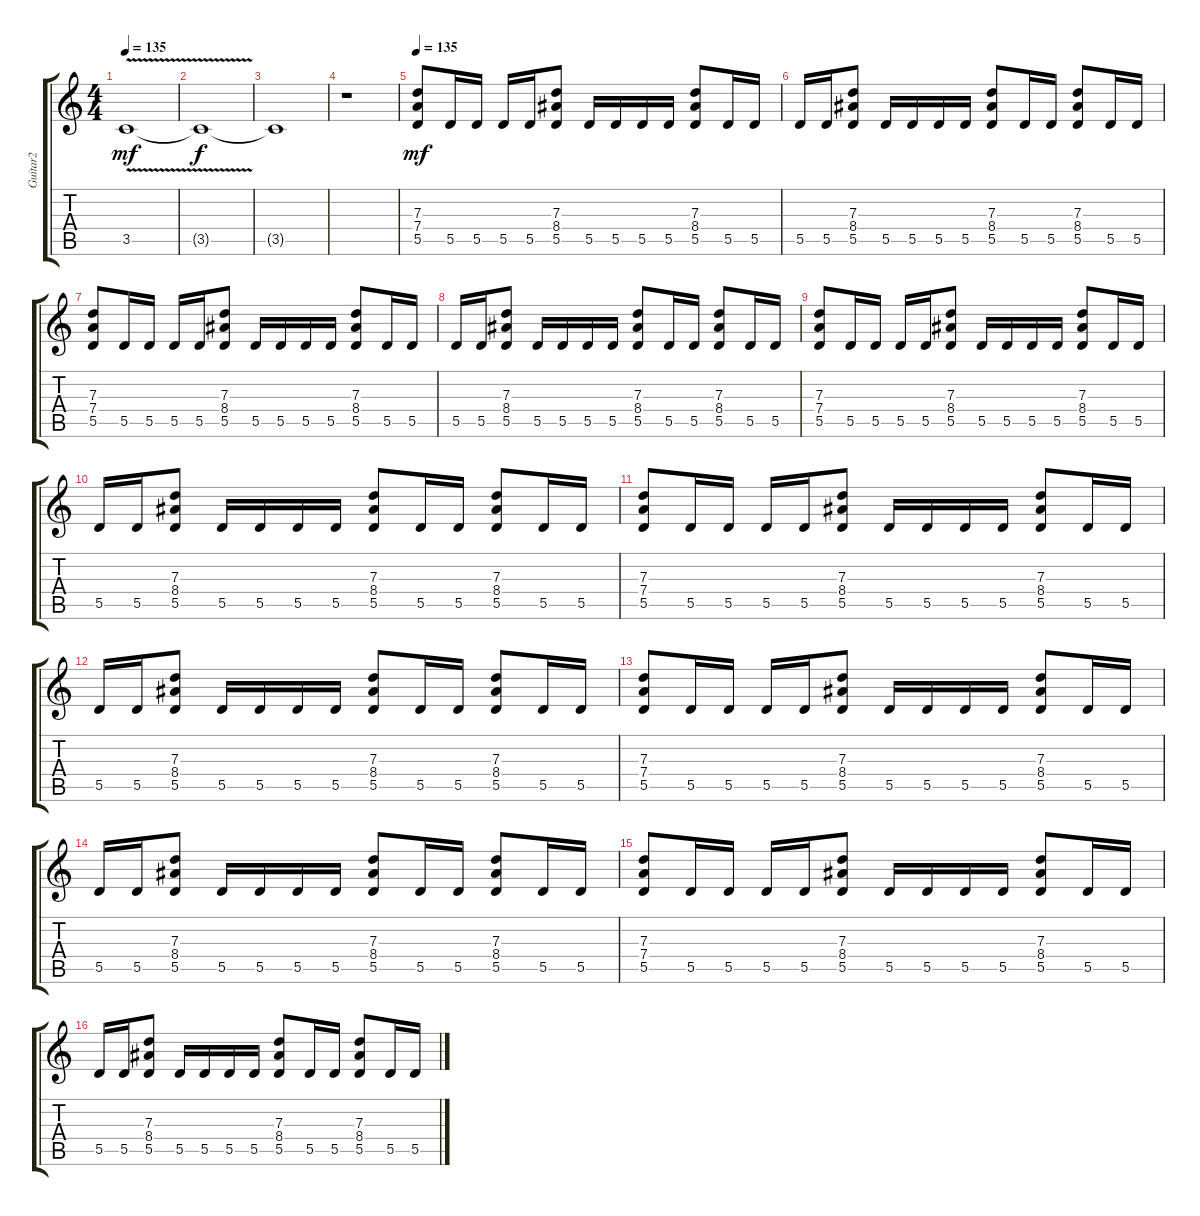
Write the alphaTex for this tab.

\track ("Guitar2" "Guitar2") {instrument acousticguitarsteel}
\staff {score tabs}
\tuning (E4 B3 G3 D3 A2 E2) {hide}
\ts (4 4)
\tempo 135
\clef g2
\ks c
3.5{v}.1{dy mf} |
3.5{t}.1{dy f} |
3.5{t}.1 |
r.1 |
\tempo 135
(7.3 7.4 5.5).8{dy mf instrument distortionguitar} 5.5.16 5.5.16 5.5.16 5.5.16 (7.3 8.4 5.5).8 5.5.16 5.5.16 5.5.16 5.5.16 (7.3 8.4 5.5).8 5.5.16 5.5.16 |
5.5.16 5.5.16 (7.3 8.4 5.5).8 5.5.16 5.5.16 5.5.16 5.5.16 (7.3 8.4 5.5).8 5.5.16 5.5.16 (7.3 8.4 5.5).8 5.5.16 5.5.16 |
(7.3 7.4 5.5).8 5.5.16 5.5.16 5.5.16 5.5.16 (7.3 8.4 5.5).8 5.5.16 5.5.16 5.5.16 5.5.16 (7.3 8.4 5.5).8 5.5.16 5.5.16 |
5.5.16 5.5.16 (7.3 8.4 5.5).8 5.5.16 5.5.16 5.5.16 5.5.16 (7.3 8.4 5.5).8 5.5.16 5.5.16 (7.3 8.4 5.5).8 5.5.16 5.5.16 |
(7.3 7.4 5.5).8 5.5.16 5.5.16 5.5.16 5.5.16 (7.3 8.4 5.5).8 5.5.16 5.5.16 5.5.16 5.5.16 (7.3 8.4 5.5).8 5.5.16 5.5.16 |
5.5.16 5.5.16 (7.3 8.4 5.5).8 5.5.16 5.5.16 5.5.16 5.5.16 (7.3 8.4 5.5).8 5.5.16 5.5.16 (7.3 8.4 5.5).8 5.5.16 5.5.16 |
(7.3 7.4 5.5).8 5.5.16 5.5.16 5.5.16 5.5.16 (7.3 8.4 5.5).8 5.5.16 5.5.16 5.5.16 5.5.16 (7.3 8.4 5.5).8 5.5.16 5.5.16 |
5.5.16 5.5.16 (7.3 8.4 5.5).8 5.5.16 5.5.16 5.5.16 5.5.16 (7.3 8.4 5.5).8 5.5.16 5.5.16 (7.3 8.4 5.5).8 5.5.16 5.5.16 |
(7.3 7.4 5.5).8 5.5.16 5.5.16 5.5.16 5.5.16 (7.3 8.4 5.5).8 5.5.16 5.5.16 5.5.16 5.5.16 (7.3 8.4 5.5).8 5.5.16 5.5.16 |
5.5.16 5.5.16 (7.3 8.4 5.5).8 5.5.16 5.5.16 5.5.16 5.5.16 (7.3 8.4 5.5).8 5.5.16 5.5.16 (7.3 8.4 5.5).8 5.5.16 5.5.16 |
(7.3 7.4 5.5).8 5.5.16 5.5.16 5.5.16 5.5.16 (7.3 8.4 5.5).8 5.5.16 5.5.16 5.5.16 5.5.16 (7.3 8.4 5.5).8 5.5.16 5.5.16 |
5.5.16 5.5.16 (7.3 8.4 5.5).8 5.5.16 5.5.16 5.5.16 5.5.16 (7.3 8.4 5.5).8 5.5.16 5.5.16 (7.3 8.4 5.5).8 5.5.16 5.5.16
